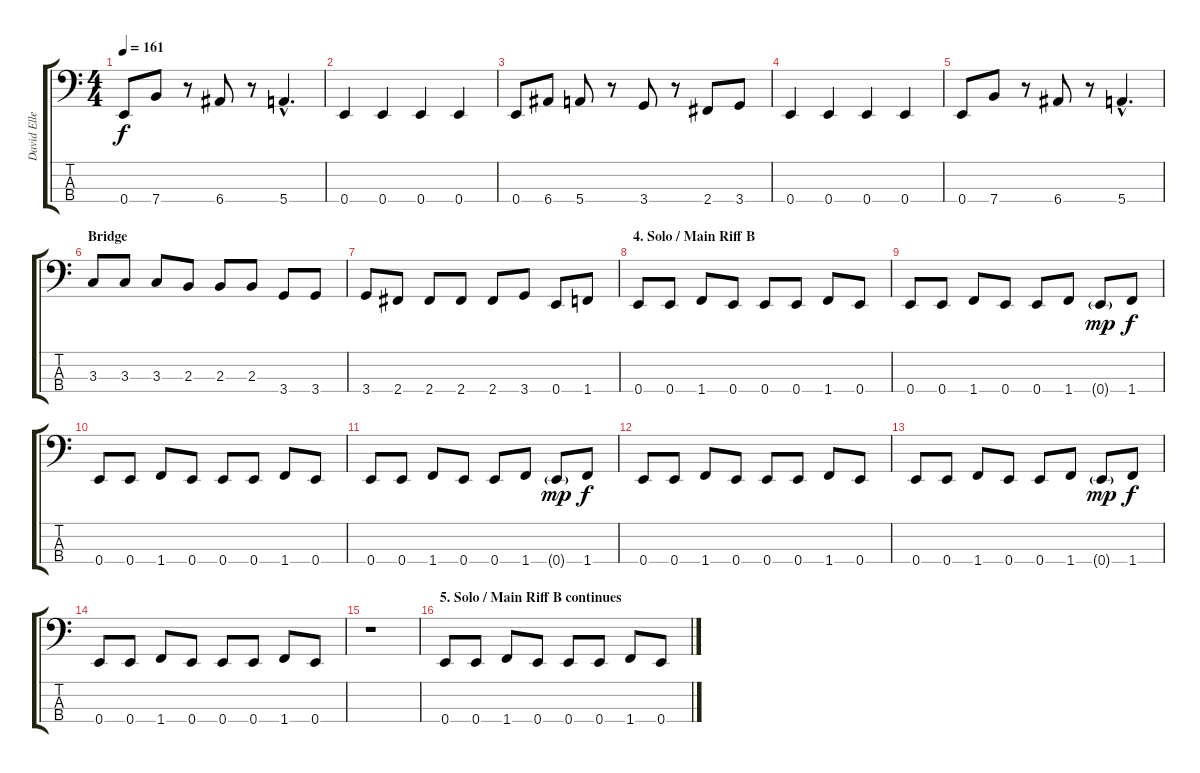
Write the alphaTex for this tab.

\track ("David Ellefson" "David Elle") {instrument electricbasspick}
\staff {score tabs}
\tuning (G2 D2 A1 E1) {hide}
\ts (4 4)
\tempo 161
\clef f4
\ks c
0.4.8{dy f} 7.4.8 r.8 6.4.8 r.8 5.4{hac}.4{d} |
0.4.4 0.4.4 0.4.4 0.4.4 |
0.4.8 6.4.8 5.4.8 r.8 3.4.8 r.8 2.4.8 3.4.8 |
0.4.4 0.4.4 0.4.4 0.4.4 |
0.4.8 7.4.8 r.8 6.4.8 r.8 5.4{hac}.4{d} |
\section ("" "Bridge")
3.3.8 3.3.8 3.3.8 2.3.8 2.3.8 2.3.8 3.4.8 3.4.8 |
3.4.8 2.4.8 2.4.8 2.4.8 2.4.8 3.4.8 0.4.8 1.4.8 |
\section ("" "4. Solo / Main Riff B")
0.4.8 0.4.8 1.4.8 0.4.8 0.4.8 0.4.8 1.4.8 0.4.8 |
0.4.8 0.4.8 1.4.8 0.4.8 0.4.8 1.4.8 0.4{g}.8{dy mp} 1.4.8{dy f} |
0.4.8 0.4.8 1.4.8 0.4.8 0.4.8 0.4.8 1.4.8 0.4.8 |
0.4.8 0.4.8 1.4.8 0.4.8 0.4.8 1.4.8 0.4{g}.8{dy mp} 1.4.8{dy f} |
0.4.8 0.4.8 1.4.8 0.4.8 0.4.8 0.4.8 1.4.8 0.4.8 |
0.4.8 0.4.8 1.4.8 0.4.8 0.4.8 1.4.8 0.4{g}.8{dy mp} 1.4.8{dy f} |
0.4.8 0.4.8 1.4.8 0.4.8 0.4.8 0.4.8 1.4.8 0.4.8 |
r.1 |
\section ("" "5. Solo / Main Riff B continues")
0.4.8 0.4.8 1.4.8 0.4.8 0.4.8 0.4.8 1.4.8 0.4.8
